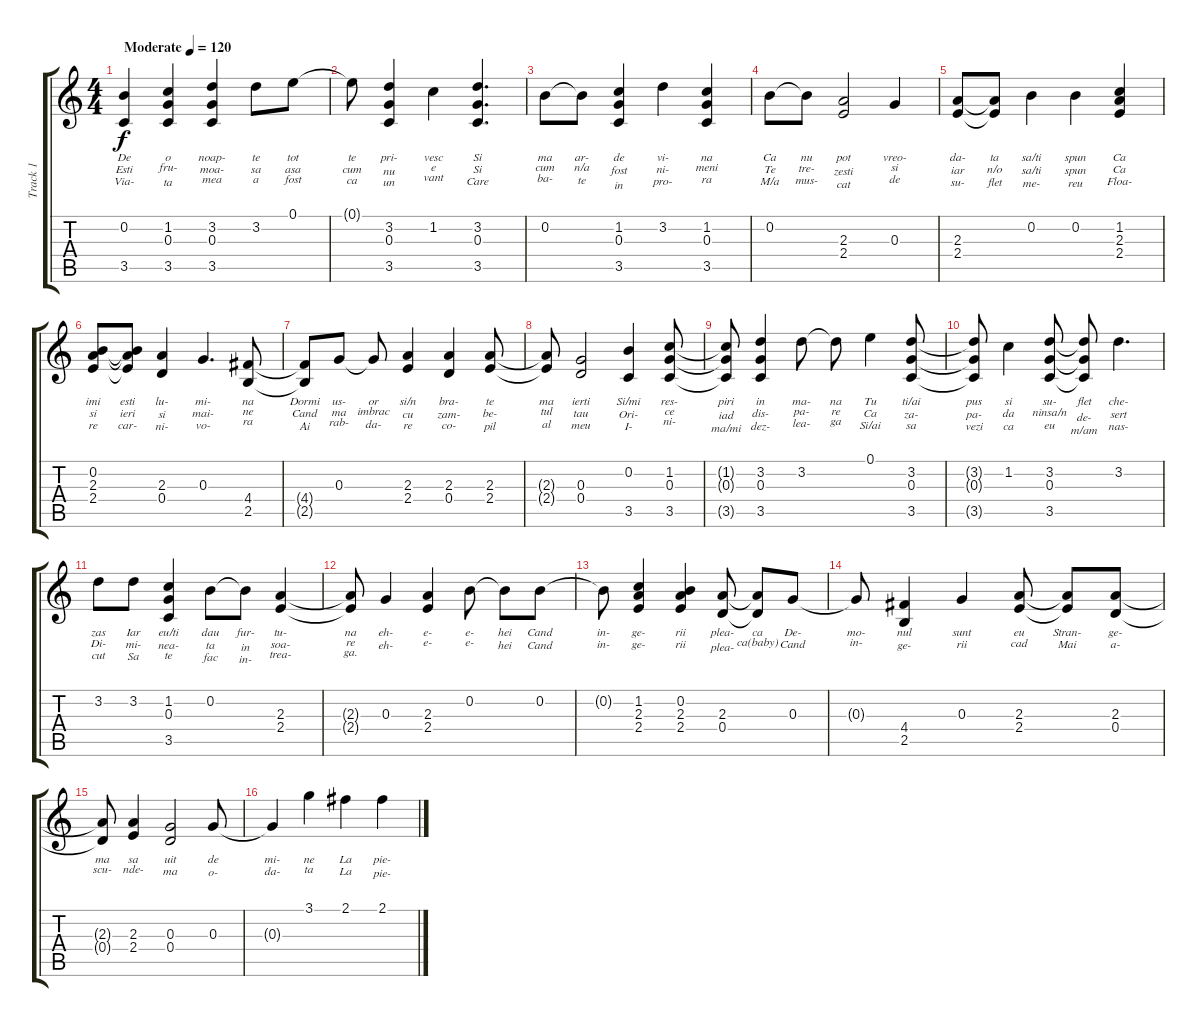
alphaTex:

\track ("Track 1" "Track 1") {instrument acousticguitarsteel}
\staff {score tabs}
\tuning (E4 B3 G3 D3 A2 E2) {hide}
\ts (4 4)
\tempo (120 "Moderate")
\clef g2
\ks c
(0.2 3.5).4{lyrics (0 "De") lyrics (1 "Esti") lyrics (2 "Via-") lyrics (3 "") lyrics (4 "") dy f instrument acousticguitarsteel} (1.2 0.3 3.5).4{lyrics (0 "o") lyrics (1 "fru-") lyrics (2 "ta") lyrics (3 "") lyrics (4 "")} (3.2 0.3 3.5).4{lyrics (0 "noap-") lyrics (1 "moa-") lyrics (2 "mea") lyrics (3 "") lyrics (4 "")} 3.2.8{lyrics (0 "te") lyrics (1 "sa") lyrics (2 "a") lyrics (3 "") lyrics (4 "")} 0.1.8{lyrics (0 "tot") lyrics (1 "asa") lyrics (2 "fost") lyrics (3 "") lyrics (4 "")} |
0.1{t}.8{lyrics (0 "te") lyrics (1 "cum") lyrics (2 "ca") lyrics (3 "") lyrics (4 "")} (3.2 0.3 3.5).4{lyrics (0 "pri-") lyrics (1 "nu") lyrics (2 "un") lyrics (3 "") lyrics (4 "")} 1.2.4{lyrics (0 "vesc") lyrics (1 "e") lyrics (2 "vant") lyrics (3 "") lyrics (4 "")} (3.2 0.3 3.5).4{d lyrics (0 "Si") lyrics (1 "Si") lyrics (2 "Care") lyrics (3 "") lyrics (4 "")} |
0.2.8{lyrics (0 "ma") lyrics (1 "cum") lyrics (2 "ba-") lyrics (3 "") lyrics (4 "")} 0.2{t}.8{lyrics (0 "ar-") lyrics (1 "n/a") lyrics (2 "te") lyrics (3 "") lyrics (4 "")} (1.2 0.3 3.5).4{lyrics (0 "de") lyrics (1 "fost") lyrics (2 "in") lyrics (3 "") lyrics (4 "")} 3.2.4{lyrics (0 "vi-") lyrics (1 "ni-") lyrics (2 "pro-") lyrics (3 "") lyrics (4 "")} (1.2 0.3 3.5).4{lyrics (0 "na") lyrics (1 "meni") lyrics (2 "ra") lyrics (3 "") lyrics (4 "")} |
0.2.8{lyrics (0 "Ca") lyrics (1 "Te") lyrics (2 "M/a") lyrics (3 "") lyrics (4 "")} 0.2{t}.8{lyrics (0 "nu") lyrics (1 "tre-") lyrics (2 "mus-") lyrics (3 "") lyrics (4 "")} (2.3 2.4).2{lyrics (0 "pot") lyrics (1 "zesti") lyrics (2 "cat") lyrics (3 "") lyrics (4 "")} 0.3.4{lyrics (0 "vreo-") lyrics (1 "si") lyrics (2 "de") lyrics (3 "") lyrics (4 "")} |
(2.3 2.4).8{lyrics (0 "da-") lyrics (1 "iar") lyrics (2 "su-") lyrics (3 "") lyrics (4 "")} (2.3{t} 2.4{t}).8{lyrics (0 "ta") lyrics (1 "n/o") lyrics (2 "flet") lyrics (3 "") lyrics (4 "")} 0.2.4{lyrics (0 "sa/ti") lyrics (1 "sa/ti") lyrics (2 "me-") lyrics (3 "") lyrics (4 "")} 0.2.4{lyrics (0 "spun") lyrics (1 "spun") lyrics (2 "reu") lyrics (3 "") lyrics (4 "")} (1.2 2.3 2.4).4{lyrics (0 "Ca") lyrics (1 "Ca") lyrics (2 "Floa-") lyrics (3 "") lyrics (4 "")} |
(0.2 2.3 2.4).8{lyrics (0 "imi") lyrics (1 "si") lyrics (2 "re") lyrics (3 "") lyrics (4 "")} (0.2{t} 2.3{t} 2.4{t}).8{lyrics (0 "esti") lyrics (1 "ieri") lyrics (2 "car-") lyrics (3 "") lyrics (4 "")} (2.3 0.4).4{lyrics (0 "lu-") lyrics (1 "si") lyrics (2 "ni-") lyrics (3 "") lyrics (4 "")} 0.3.4{d lyrics (0 "mi-") lyrics (1 "mai-") lyrics (2 "vo-") lyrics (3 "") lyrics (4 "")} (4.4 2.5).8{lyrics (0 "na") lyrics (1 "ne") lyrics (2 "ra") lyrics (3 "") lyrics (4 "")} |
(4.4{t} 2.5{t}).8{lyrics (0 "Dormi") lyrics (1 "Cand") lyrics (2 "Ai") lyrics (3 "") lyrics (4 "")} 0.3.8{lyrics (0 "us-") lyrics (1 "ma") lyrics (2 "rab-") lyrics (3 "") lyrics (4 "")} 0.3{t}.8{lyrics (0 "or") lyrics (1 "imbrac") lyrics (2 "da-") lyrics (3 "") lyrics (4 "")} (2.3 2.4).4{lyrics (0 "si/n") lyrics (1 "cu") lyrics (2 "re") lyrics (3 "") lyrics (4 "")} (2.3 0.4).4{lyrics (0 "bra-") lyrics (1 "zam-") lyrics (2 "co-") lyrics (3 "") lyrics (4 "")} (2.3 2.4).8{lyrics (0 "te") lyrics (1 "be-") lyrics (2 "pil") lyrics (3 "") lyrics (4 "")} |
(2.3{t} 2.4{t}).8{lyrics (0 "ma") lyrics (1 "tul") lyrics (2 "al") lyrics (3 "") lyrics (4 "")} (0.3 0.4).2{lyrics (0 "ierti") lyrics (1 "tau") lyrics (2 "meu") lyrics (3 "") lyrics (4 "")} (0.2 3.5).4{lyrics (0 "Si/mi") lyrics (1 "Ori-") lyrics (2 "I-") lyrics (3 "") lyrics (4 "")} (1.2 0.3 3.5).8{lyrics (0 "res-") lyrics (1 "ce") lyrics (2 "ni-") lyrics (3 "") lyrics (4 "")} |
(1.2{t} 0.3{t} 3.5{t}).8{lyrics (0 "piri") lyrics (1 "iad") lyrics (2 "ma/mi") lyrics (3 "") lyrics (4 "")} (3.2 0.3 3.5).4{lyrics (0 "in") lyrics (1 "dis-") lyrics (2 "dez-") lyrics (3 "") lyrics (4 "")} 3.2.8{lyrics (0 "ma-") lyrics (1 "pa-") lyrics (2 "lea-") lyrics (3 "") lyrics (4 "")} 3.2{t}.8{lyrics (0 "na") lyrics (1 "re") lyrics (2 "ga") lyrics (3 "") lyrics (4 "")} 0.1.4{lyrics (0 "Tu") lyrics (1 "Ca") lyrics (2 "Si/ai") lyrics (3 "") lyrics (4 "")} (3.2 0.3 3.5).8{lyrics (0 "ti/ai") lyrics (1 "za-") lyrics (2 "sa") lyrics (3 "") lyrics (4 "")} |
(3.2{t} 0.3{t} 3.5{t}).8{lyrics (0 "pus") lyrics (1 "pa-") lyrics (2 "vezi") lyrics (3 "") lyrics (4 "")} 1.2.4{lyrics (0 "si") lyrics (1 "da") lyrics (2 "ca") lyrics (3 "") lyrics (4 "")} (3.2 0.3 3.5).8{lyrics (0 "su-") lyrics (1 "ninsa/n") lyrics (2 "eu") lyrics (3 "") lyrics (4 "")} (3.2{t} 0.3{t} 3.5{t}).8{lyrics (0 "flet") lyrics (1 "de-") lyrics (2 "m/am") lyrics (3 "") lyrics (4 "")} 3.2.4{d lyrics (0 "che-") lyrics (1 "sert") lyrics (2 "nas-") lyrics (3 "") lyrics (4 "")} |
3.2.8{lyrics (0 "zas") lyrics (1 "Di-") lyrics (2 "cut") lyrics (3 "") lyrics (4 "")} 3.2.8{lyrics (0 "Iar") lyrics (1 "mi-") lyrics (2 "Sa") lyrics (3 "") lyrics (4 "")} (1.2 0.3 3.5).4{lyrics (0 "eu/ti") lyrics (1 "nea-") lyrics (2 "te") lyrics (3 "") lyrics (4 "")} 0.2.8{lyrics (0 "dau") lyrics (1 "ta") lyrics (2 "fac") lyrics (3 "") lyrics (4 "")} 0.2{t}.8{lyrics (0 "fur-") lyrics (1 "in") lyrics (2 "in-") lyrics (3 "") lyrics (4 "")} (2.3 2.4).4{lyrics (0 "tu-") lyrics (1 "soa-") lyrics (2 "trea-") lyrics (3 "") lyrics (4 "")} |
(2.3{t} 2.4{t}).8{lyrics (0 "na") lyrics (1 "re") lyrics (2 "ga.") lyrics (3 "") lyrics (4 "")} 0.3.4{lyrics (0 "eh-") lyrics (1 "eh-") lyrics (2 "") lyrics (3 "") lyrics (4 "")} (2.3 2.4).4{lyrics (0 "e-") lyrics (1 "e-") lyrics (2 "") lyrics (3 "") lyrics (4 "")} 0.2.8{lyrics (0 "e-") lyrics (1 "e-") lyrics (2 "") lyrics (3 "") lyrics (4 "")} 0.2{t}.8{lyrics (0 "hei") lyrics (1 "hei") lyrics (2 "") lyrics (3 "") lyrics (4 "")} 0.2.8{lyrics (0 "Cand") lyrics (1 "Cand") lyrics (2 "") lyrics (3 "") lyrics (4 "")} |
0.2{t}.8{lyrics (0 "in-") lyrics (1 "in-") lyrics (2 "") lyrics (3 "") lyrics (4 "")} (1.2 2.3 2.4).4{lyrics (0 "ge-") lyrics (1 "ge-") lyrics (2 "") lyrics (3 "") lyrics (4 "")} (0.2 2.3 2.4).4{lyrics (0 "rii") lyrics (1 "rii") lyrics (2 "") lyrics (3 "") lyrics (4 "")} (2.3 0.4).8{lyrics (0 "plea-") lyrics (1 "plea-") lyrics (2 "") lyrics (3 "") lyrics (4 "")} (2.3{t} 0.4{t}).8{lyrics (0 "ca") lyrics (1 "ca(baby)") lyrics (2 "") lyrics (3 "") lyrics (4 "")} 0.3.8{lyrics (0 "De-") lyrics (1 "Cand") lyrics (2 "") lyrics (3 "") lyrics (4 "")} |
0.3{t}.8{lyrics (0 "mo-") lyrics (1 "in-") lyrics (2 "") lyrics (3 "") lyrics (4 "")} (4.4 2.5).4{lyrics (0 "nul") lyrics (1 "ge-") lyrics (2 "") lyrics (3 "") lyrics (4 "")} 0.3.4{lyrics (0 "sunt") lyrics (1 "rii") lyrics (2 "") lyrics (3 "") lyrics (4 "")} (2.3 2.4).8{lyrics (0 "eu") lyrics (1 "cad") lyrics (2 "") lyrics (3 "") lyrics (4 "")} (2.3{t} 2.4{t}).8{lyrics (0 "Stran-") lyrics (1 "Mai") lyrics (2 "") lyrics (3 "") lyrics (4 "")} (2.3 0.4).8{lyrics (0 "ge-") lyrics (1 "a-") lyrics (2 "") lyrics (3 "") lyrics (4 "")} |
(2.3{t} 0.4{t}).8{lyrics (0 "ma") lyrics (1 "scu-") lyrics (2 "") lyrics (3 "") lyrics (4 "")} (2.3 2.4).4{lyrics (0 "sa") lyrics (1 "nde-") lyrics (2 "") lyrics (3 "") lyrics (4 "")} (0.3 0.4).2{lyrics (0 "uit") lyrics (1 "ma") lyrics (2 "") lyrics (3 "") lyrics (4 "")} 0.3.8{lyrics (0 "de") lyrics (1 "o-") lyrics (2 "") lyrics (3 "") lyrics (4 "")} |
0.3{t}.4{lyrics (0 "mi-") lyrics (1 "da-") lyrics (2 "") lyrics (3 "") lyrics (4 "")} 3.1.4{lyrics (0 "ne") lyrics (1 "ta") lyrics (2 "") lyrics (3 "") lyrics (4 "")} 2.1.4{lyrics (0 "La") lyrics (1 "La") lyrics (2 "") lyrics (3 "") lyrics (4 "")} 2.1.4{lyrics (0 "pie-") lyrics (1 "pie-") lyrics (2 "") lyrics (3 "") lyrics (4 "")}
